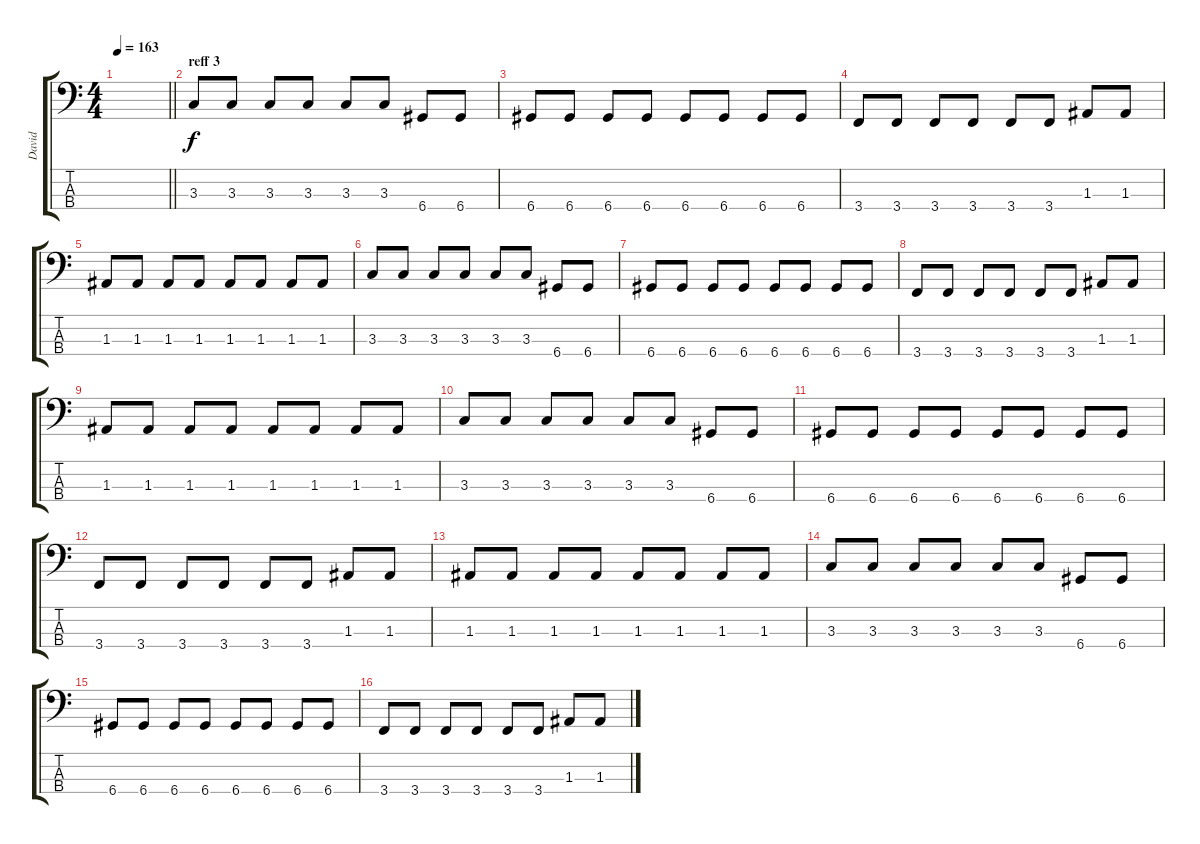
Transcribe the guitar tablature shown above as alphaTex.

\track ("David" "David") {instrument electricbassfinger}
\staff {score tabs}
\tuning (G2 D2 A1 D1) {hide}
\ts (4 4)
\tempo 163
\clef f4
\barLineRight lightlight
\ks c
|
\section ("" "reff 3")
3.3.8 3.3.8 3.3.8 3.3.8 3.3.8 3.3.8 6.4.8 6.4.8 |
6.4.8 6.4.8 6.4.8 6.4.8 6.4.8 6.4.8 6.4.8 6.4.8 |
3.4.8 3.4.8 3.4.8 3.4.8 3.4.8 3.4.8 1.3.8 1.3.8 |
1.3.8 1.3.8 1.3.8 1.3.8 1.3.8 1.3.8 1.3.8 1.3.8 |
3.3.8 3.3.8 3.3.8 3.3.8 3.3.8 3.3.8 6.4.8 6.4.8 |
6.4.8 6.4.8 6.4.8 6.4.8 6.4.8 6.4.8 6.4.8 6.4.8 |
3.4.8 3.4.8 3.4.8 3.4.8 3.4.8 3.4.8 1.3.8 1.3.8 |
1.3.8 1.3.8 1.3.8 1.3.8 1.3.8 1.3.8 1.3.8 1.3.8 |
3.3.8 3.3.8 3.3.8 3.3.8 3.3.8 3.3.8 6.4.8 6.4.8 |
6.4.8 6.4.8 6.4.8 6.4.8 6.4.8 6.4.8 6.4.8 6.4.8 |
3.4.8 3.4.8 3.4.8 3.4.8 3.4.8 3.4.8 1.3.8 1.3.8 |
1.3.8 1.3.8 1.3.8 1.3.8 1.3.8 1.3.8 1.3.8 1.3.8 |
3.3.8 3.3.8 3.3.8 3.3.8 3.3.8 3.3.8 6.4.8 6.4.8 |
6.4.8 6.4.8 6.4.8 6.4.8 6.4.8 6.4.8 6.4.8 6.4.8 |
3.4.8 3.4.8 3.4.8 3.4.8 3.4.8 3.4.8 1.3.8 1.3.8
